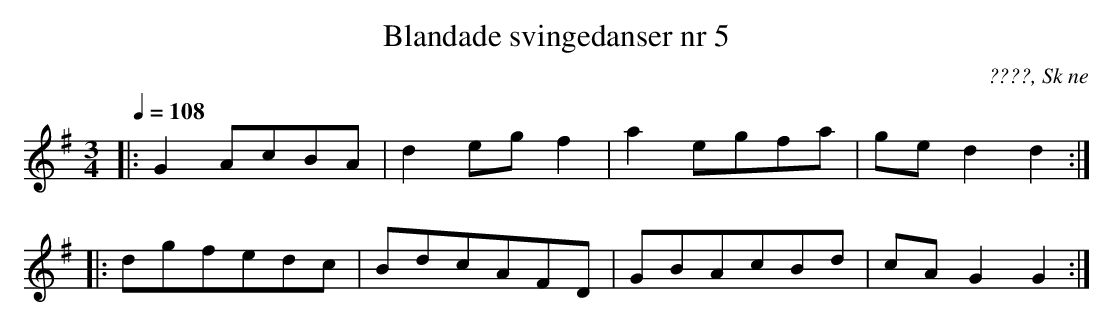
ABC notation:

X:1
T:Blandade svingedanser nr 5
T:
O:????, Sk ne
M:3/4
L:1/8
Q:1/4=108
K:G
|: G2 AcBA | d2 eg f2 | a2 egfa | ge d2 d2 :|
|: dgfedc | #Bd#cAFD | GBAcBd | cA G2 G2 :|
